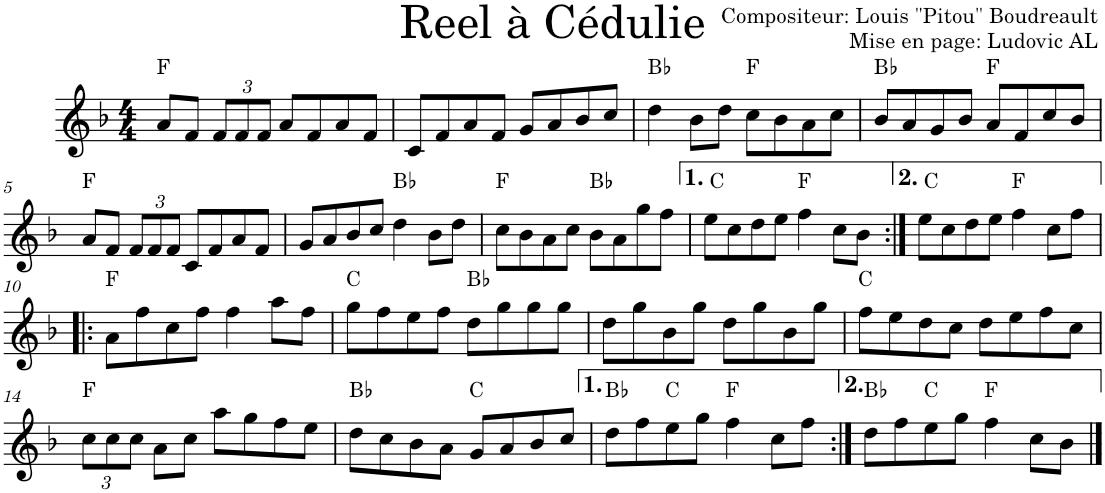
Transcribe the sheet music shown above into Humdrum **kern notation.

**kern	**harte
*part1	*part1
*staff1	*
*I"Violon	*
*I'Vln.	*
*clefG2	*
*k[b-]	*
*M4/4	*
=1	=1
8a/L	F:maj
8f/J	.
*Xbrackettup	*
12f/L	.
12f/	.
12f/J	.
8a/L	.
8f/	.
8a/	.
8f/J	.
=2	=2
8c/L	.
8f/	.
8a/	.
8f/J	.
8g/L	.
8a/	.
8b-/	.
8cc/J	.
=3	=3
4dd\	Bb:maj
8b-\L	.
8dd\J	.
8cc\L	F:maj
8b-\	.
8a\	.
8cc\J	.
=4	=4
8b-/L	Bb:maj
8a/	.
8g/	.
8b-/J	.
8a/L	F:maj
8f/	.
8cc/	.
8b-/J	.
!!LO:LB:g=z
=5	=5
8a/L	F:maj
8f/J	.
12f/L	.
12f/	.
12f/J	.
8c/L	.
8f/	.
8a/	.
8f/J	.
=6	=6
8g/L	.
8a/	.
8b-/	.
8cc/J	.
4dd\	Bb:maj
8b-\L	.
8dd\J	.
=7	=7
8cc\L	F:maj
8b-\	.
8a\	.
8cc\J	.
8b-\L	Bb:maj
8a\	.
8gg\	.
8ff\J	.
=8	=8
8ee\L	C:maj
8cc\	.
8dd\	.
8ee\J	.
4ff\	F:maj
8cc\L	.
8b-\J	.
=9:|!	=9:|!
8ee\L	C:maj
8cc\	.
8dd\	.
8ee\J	.
4ff\	F:maj
8cc\L	.
8ff\J	.
!!LO:LB:g=z
=10!|:	=10!|:
8a\L	F:maj
8ff\	.
8cc\	.
8ff\J	.
4ff\	.
8aa\L	.
8ff\J	.
=11	=11
8gg\L	C:maj
8ff\	.
8ee\	.
8ff\J	.
8dd\L	Bb:maj
8gg\	.
8gg\	.
8gg\J	.
=12	=12
8dd\L	.
8gg\	.
8b-\	.
8gg\J	.
8dd\L	.
8gg\	.
8b-\	.
8gg\J	.
=13	=13
8ff\L	C:maj
8ee\	.
8dd\	.
8cc\J	.
8dd\L	.
8ee\	.
8ff\	.
8cc\J	.
!!LO:LB:g=z
=14	=14
12cc\L	F:maj
12cc\	.
12cc\J	.
8a\L	.
8cc\J	.
8aa\L	.
8gg\	.
8ff\	.
8ee\J	.
=15	=15
8dd\L	Bb:maj
8cc\	.
8b-\	.
8a\J	.
8g/L	C:maj
8a/	.
8b-/	.
8cc/J	.
=16	=16
8dd\L	Bb:maj
8ff\	.
8ee\	C:maj
8gg\J	.
4ff\	F:maj
8cc\L	.
8ff\J	.
=17:|!	=17:|!
8dd\L	Bb:maj
8ff\	.
8ee\	C:maj
8gg\J	.
4ff\	F:maj
8cc\L	.
8b-\J	.
==	==
*-	*-
